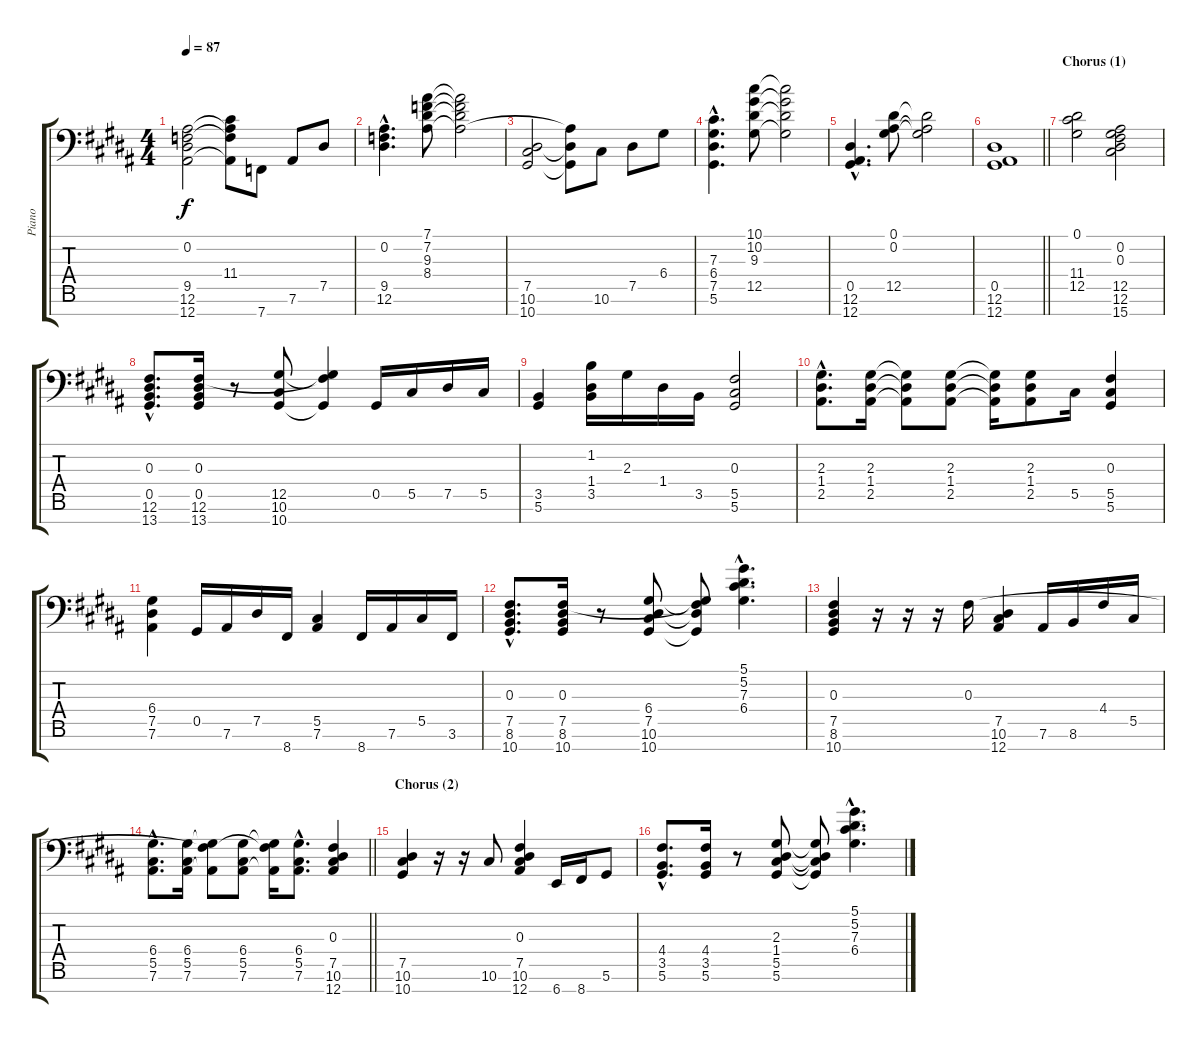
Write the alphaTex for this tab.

\track ("Piano" "Piano") {instrument brightacousticpiano}
\staff {score tabs}
\tuning (Eb4 Bb3 Gb3 D3 Ab2 Eb2 Bb1) {hide}
\ts (4 4)
\tempo 87
\clef f4
\ks b
(0.2 9.5 12.6 12.7).2{dy f} (0.2{t} 11.4{t} 9.5{t} 12.7{t}).8 7.7.8 7.6.8 7.5.8 |
(0.2{hac} 9.5{hac} 12.6{hac}).4{d} (7.1 7.2 9.3 8.4).8 (7.1{t} 7.2{t} 9.3{t} 8.4{t}).2 |
(7.5 10.6 10.7).2 (8.4{t} 7.5{t} 10.7{t}).8 10.6.8 7.5.8 6.4.8 |
(7.3{hac} 6.4{hac} 7.5{hac} 5.6{hac}).4{d} (10.1 10.2 9.3 12.5).8 (10.1{t} 10.2{t} 9.3{t} 12.5{t}).2 |
(0.5{hac} 12.6{hac} 12.7{hac}).4{d} (0.1 0.2 12.5).8 (0.1{t} 0.2{t} 12.5{t}).2 |
\barLineRight lightlight
(0.5 12.6 12.7).1 |
\section ("" "Chorus (1)")
(0.1 11.4 12.5).2 (0.2 0.3 12.5 12.6 15.7).2 |
(0.3{hac} 0.5{hac} 12.6{hac} 13.7{hac}).8{d} (0.3 0.5 12.6 13.7).16 r.8 (12.5 10.6 10.7).8 (0.3{t} 12.5{t} 10.7{t}).4 0.5.16 5.5.16 7.5.16 5.5.16 |
(3.5 5.6).4 (1.2 1.4 3.5).16 2.3.16 1.4.16 3.5.16 (0.3 5.5 5.6).2 |
(2.3{hac} 1.4{hac} 2.5{hac}).8{d} (2.3 1.4 2.5).16 (2.3{t} 1.4{t} 2.5{t}).8 (2.3 1.4 2.5).8 (2.3{t} 1.4{t} 2.5{t}).16 (2.3 1.4 2.5).8 5.5.16 (0.3 5.5 5.6).4 |
(6.4 7.5 7.6).4 0.5.16 7.6.16 7.5.16 8.7.16 (5.5 7.6).4 8.7.16 7.6.16 5.5.16 3.6.16 |
(0.3{hac} 7.5{hac} 8.6{hac} 10.7{hac}).8{d} (0.3 7.5 8.6 10.7).16 r.8 (6.4 7.5 10.6 10.7).8 (0.3{t} 6.4{t} 7.5{t} 10.7{t}).8 (5.1{hac} 5.2{hac} 7.3{hac} 6.4{hac}).4{d} |
(0.3 7.5 8.6 10.7).4 r.16 r.16 r.16 0.3.16 (7.5 10.6 12.7).4 7.6.16 8.6.16 4.4.16 5.5.16 |
\barLineRight lightlight
(6.4{hac} 5.5{hac} 7.6{hac}).8{d} (6.4 5.5 7.6).16 (0.3{t} 6.4{t} 7.6{t}).8 (6.4 5.5 7.6).8 (0.3{t} 6.4{t} 7.6{t}).16 (6.4{hac} 5.5{hac} 7.6{hac}).8{d} (0.3 7.5 10.6 12.7).4 |
\section ("" "Chorus (2)")
(7.5 10.6 10.7).4 r.16 r.16 10.6.8 (0.3 7.5 10.6 12.7).4 6.7.16 8.7.16 5.6.8 |
(4.4{hac} 3.5{hac} 5.6{hac}).8{d} (4.4 3.5 5.6).16 r.8 (2.3 1.4 5.5 5.6).8 (2.3{t} 1.4{t} 5.5{t} 5.6{t}).8 (5.1{hac} 5.2{hac} 7.3{hac} 6.4{hac}).4{d}
